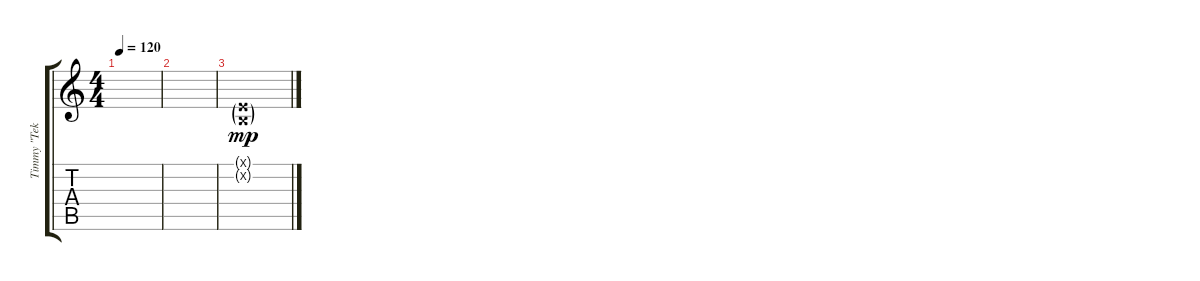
\track ("Timmy \"Tek\" Young - Backing Vocals" "Timmy \"Tek") {instrument lead6voice}
\staff {score tabs}
\tuning (E4 B3 G3 D3 A2 E2) {hide}
\ts (4 4)
\tempo 120
\clef g2
\ks c
|
|
(0.1{g x} 0.2{g x}).1{dy mp}
